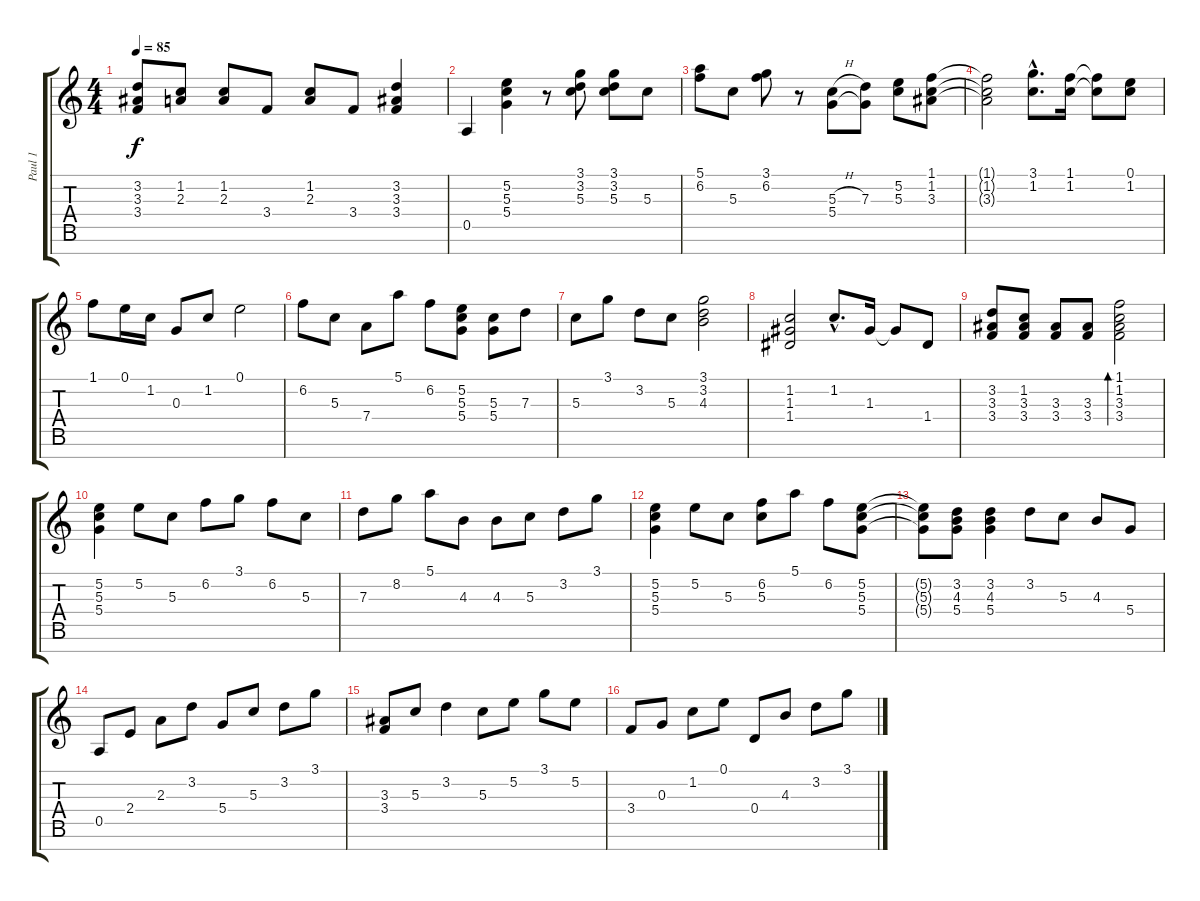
\track ("Paul 1" "Paul 1") {instrument acousticguitarsteel}
\staff {score tabs}
\tuning (E4 B3 G3 D3 A2 E2 F2) {hide}
\ts (4 4)
\tempo 85
\clef g2
\ks c
(3.2{t} 3.3{t} 3.4{t}).8{dy f} (1.2 2.3).8 (1.2 2.3).8 3.4.8 (1.2 2.3).8 3.4.8 (3.2 3.3 3.4).4 |
0.5.4 (5.2 5.3 5.4).4 r.8 (3.1 3.2 5.3).8 (3.1 3.2 5.3).8 5.3.8 |
(5.1 6.2).8 5.3.8 (3.1 6.2).8 r.8 (5.3{h} 5.4).8 (7.3 5.4{t}).8 (5.2 5.3).8 (1.1 1.2 3.3).8 |
(1.1{t} 1.2{t} 3.3{t}).2 (3.1{hac} 1.2{hac}).8{d} (1.1 1.2).16 (1.1{t} 1.2{t}).8 (0.1 1.2).8 |
1.1.8 0.1.16 1.2.16 0.3.8 1.2.8 0.1.2 |
6.2.8 5.3.8 7.4.8 5.1.8 6.2.8 (5.2 5.3 5.4).8 (5.3 5.4).8 7.3.8 |
5.3.8 3.1.8 3.2.8 5.3.8 (3.1 3.2 4.3).2 |
(1.2 1.3 1.4).2 1.2{hac}.8{d} 1.3.16 1.3{t}.8 1.4.8 |
(3.2 3.3 3.4).8 (1.2 3.3 3.4).8 (3.3 3.4).8 (3.3 3.4).8 (1.1 1.2 3.3 3.4).2{bd 60} |
(5.2 5.3 5.4).4 5.2.8 5.3.8 6.2.8 3.1.8 6.2.8 5.3.8 |
7.3.8 8.2.8 5.1.8 4.3.8 4.3.8 5.3.8 3.2.8 3.1.8 |
(5.2 5.3 5.4).4 5.2.8 5.3.8 (6.2 5.3).8 5.1.8 6.2.8 (5.2 5.3 5.4).8 |
(5.2{t} 5.3{t} 5.4{t}).8 (3.2 4.3 5.4).8 (3.2 4.3 5.4).4 3.2.8 5.3.8 4.3.8 5.4.8 |
0.5.8 2.4.8 2.3.8 3.2.8 5.4.8 5.3.8 3.2.8 3.1.8 |
(3.3 3.4).8 5.3.8 3.2.4 5.3.8 5.2.8 3.1.8 5.2.8 |
3.4.8 0.3.8 1.2.8 0.1.8 0.4.8 4.3.8 3.2.8 3.1.8
